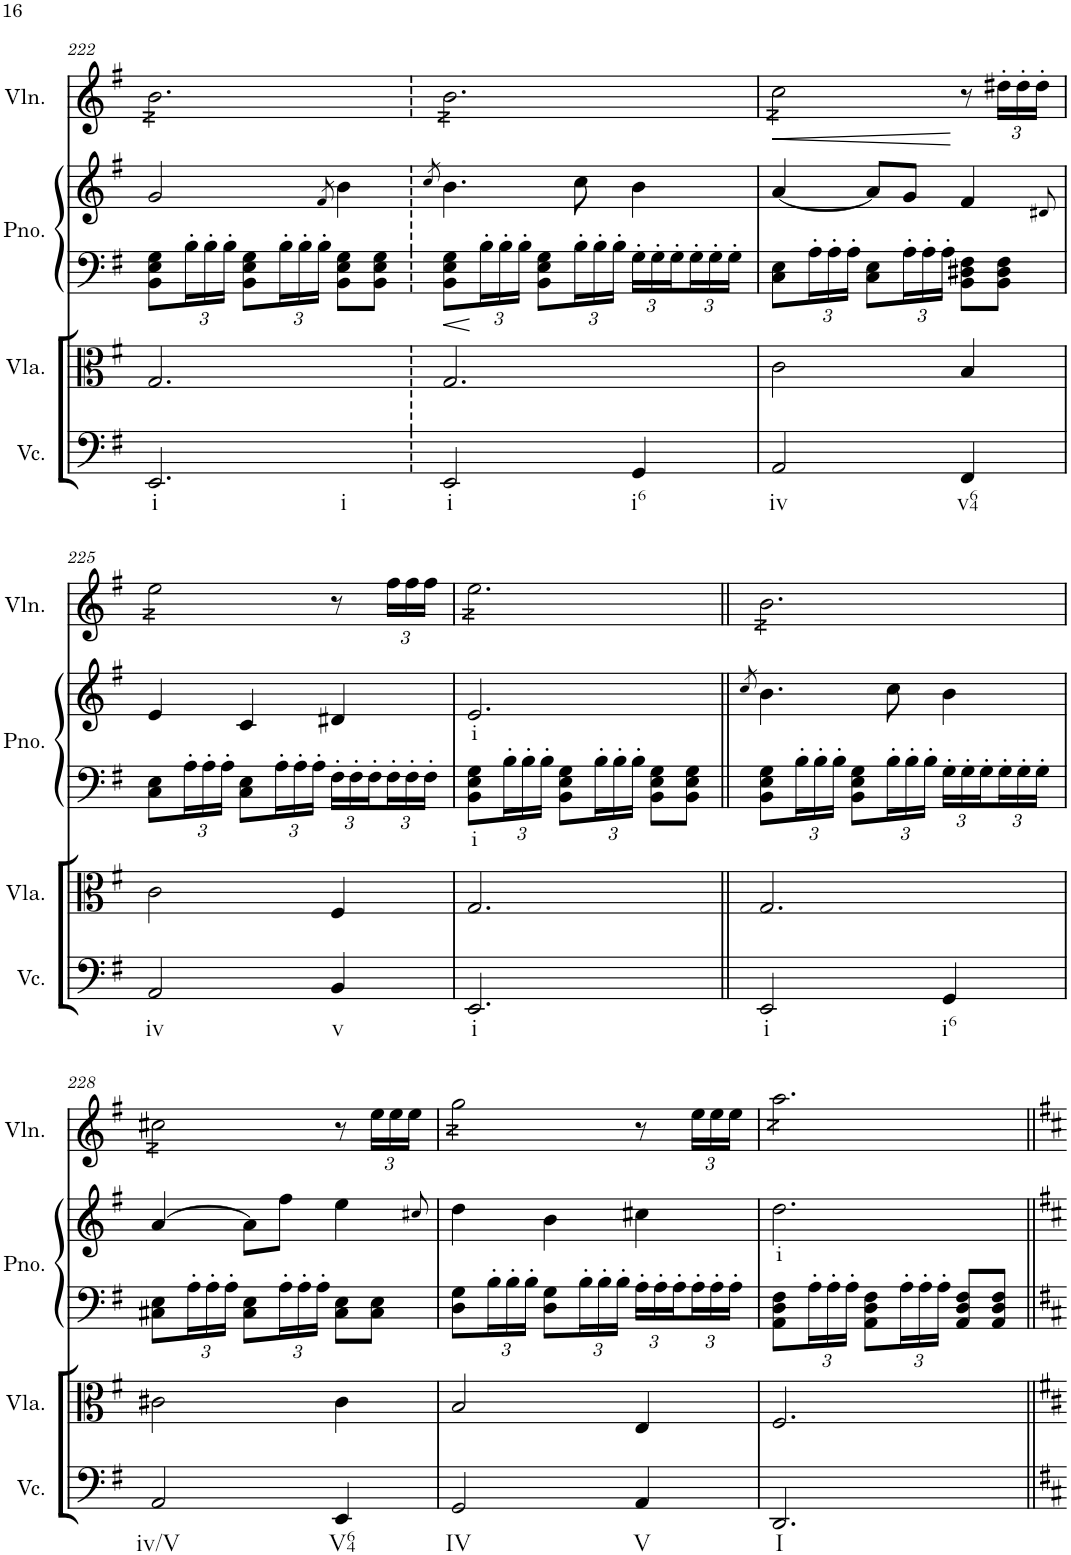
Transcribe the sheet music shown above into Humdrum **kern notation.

**kern	**kern	**harte	**kern	**kern	**harte	**kern	**dynam
*part4	*part3	*part3	*part2	*part2	*part2	*part1	*part1
*staff5	*staff4	*	*staff3	*staff2	*	*staff1	*staff1
*I"Violoncello	*I"Viola	*	*I"Grand Piano	*	*	*I"Violin	*
*I'Vc.	*I'Vla.	*	*I'Pno.	*	*	*I'Vln.	*
!!LO:PB:g=z
*clefF4	*clefC3	*	*clefF4	*clefG2	*	*clefG2	*
*k[f#]	*k[f#]	*	*k[f#]	*k[f#]	*	*k[f#]	*
*M3/4	*M3/4	*	*M3/4	*M3/4	*	*M3/4	*
=222	=222	=222	=222	=222	=222	=222	=222
!LO:TX:b:t=i	!	!	!	!	!	!	!
!LO:TX:b:t=i	!	!	!	!	!	!	!
2.EE/	2.G/	.	8BB\ 8E\ 8G\L	2g/	.	2.b@4@\	.
*	*	*	*Xbrackettup	*	*	*	*
.	.	.	24B'\L	.	.	.	.
.	.	.	24B'\	.	.	.	.
.	.	.	24B'\JJ	.	.	.	.
.	.	.	8BB\ 8E\ 8G\L	.	.	.	.
.	.	.	24B'\L	.	.	.	.
.	.	.	24B'\	.	.	.	.
.	.	.	24B'\JJ	.	.	.	.
.	.	.	.	8qf#/	.	.	.
.	.	.	8BB\ 8E\ 8G\L	4b\	.	.	.
.	.	.	8BB\ 8E\ 8G\J	.	.	.	.
=223	=223	=223	=223	=223	=223	=223	=223
.	.	.	.	8qcc/	.	.	.
!LO:TX:b:t=i	!	!	!	!	!	!	!
2EE/	2.G/	.	8BB\ 8E\ 8G\L	4.b\	.	2.b@4@\	.
.	.	.	24B'\L	.	.	.	.
.	.	.	24B'\	.	.	.	.
.	.	.	24B'\JJ	.	.	.	.
.	.	.	8BB\ 8E\ 8G\L	.	.	.	.
.	.	.	24B'\L	8cc\	.	.	.
.	.	.	24B'\	.	.	.	.
.	.	.	24B'\JJ	.	.	.	.
!LO:TX:b:t=i6	!	!	!	!	!	!	!
4GG/	.	.	24G'\LL	4b\	.	.	.
.	.	.	24G'\	.	.	.	.
.	.	.	24G'\	.	.	.	.
.	.	.	24G'\	.	.	.	.
.	.	.	24G'\	.	.	.	.
.	.	.	24G'\JJ	.	.	.	.
=224	=224	=224	=224	=224	=224	=224	=224
!LO:TX:b:t=iv	!	!	!	!	!	!	!
!	!	!	!	!	!	!	!LO:HP:b
2AA/	2c\	.	8C\ 8E\L	[4a/	.	2cc@4@\	<
.	.	.	24A'\L	.	.	.	.
.	.	.	24A'\	.	.	.	.
.	.	.	24A'\JJ	.	.	.	.
.	.	.	8C\ 8E\L	8a/L]	.	.	.
.	.	.	24A'\L	8g/J	.	.	.
.	.	.	24A'\	.	.	.	.
.	.	.	24A'\JJ	.	.	.	.
!LO:TX:b:t=v64	!	!	!	!	!	!	!
4FF#/	4B/	.	8BB\ 8D#X\ 8F#\L	4f#/	.	8r	[
*	*	*	*	*	*	*Xbrackettup	*
.	.	.	8BB\ 8D#\ 8F#\J	.	.	24dd#X'\LL	.
.	.	.	.	.	.	24dd#'\	.
.	.	.	.	.	.	24dd#'\JJ	.
.	.	.	.	8qd#X/	.	.	.
!!LO:LB:g=z
=225	=225	=225	=225	=225	=225	=225	=225
!LO:TX:b:t=iv	!	!	!	!	!	!	!
2AA/	2c\	.	8C\ 8E\L	4e/	.	2ee@4@\	.
.	.	.	24A'\L	.	.	.	.
.	.	.	24A'\	.	.	.	.
.	.	.	24A'\JJ	.	.	.	.
.	.	.	8C\ 8E\L	4c/	.	.	.
.	.	.	24A'\L	.	.	.	.
.	.	.	24A'\	.	.	.	.
.	.	.	24A'\JJ	.	.	.	.
!LO:TX:b:t=v	!	!	!	!	!	!	!
4BB/	4F#/	.	24F#'\LL	4d#X/	.	8r	.
.	.	.	24F#'\	.	.	.	.
.	.	.	24F#'\	.	.	.	.
.	.	.	24F#'\	.	.	24ff#\LL	.
.	.	.	24F#'\	.	.	24ff#\	.
.	.	.	24F#'\JJ	.	.	24ff#\JJ	.
=226	=226	=226	=226	=226	=226	=226	=226
!LO:TX:b:t=i	!	!LO:H:kt=i	!	!	!LO:H:kt=i	!	!
2.EE/	2.G/	N	8BB\ 8E\ 8G\L	2.e/	N	2.ee@4@\	.
.	.	.	24B'\L	.	.	.	.
.	.	.	24B'\	.	.	.	.
.	.	.	24B'\JJ	.	.	.	.
.	.	.	8BB\ 8E\ 8G\L	.	.	.	.
.	.	.	24B'\L	.	.	.	.
.	.	.	24B'\	.	.	.	.
.	.	.	24B'\JJ	.	.	.	.
.	.	.	8BB\ 8E\ 8G\L	.	.	.	.
.	.	.	8BB\ 8E\ 8G\J	.	.	.	.
=227||	=227||	=227||	=227||	=227||	=227||	=227||	=227||
.	.	.	.	8qcc/	.	.	.
!LO:TX:b:t=i	!	!	!	!	!	!	!
2EE/	2.G/	.	8BB\ 8E\ 8G\L	4.b\	.	2.b@4@\	.
.	.	.	24B'\L	.	.	.	.
.	.	.	24B'\	.	.	.	.
.	.	.	24B'\JJ	.	.	.	.
.	.	.	8BB\ 8E\ 8G\L	.	.	.	.
.	.	.	24B'\L	8cc\	.	.	.
.	.	.	24B'\	.	.	.	.
.	.	.	24B'\JJ	.	.	.	.
!LO:TX:b:t=i6	!	!	!	!	!	!	!
4GG/	.	.	24G'\LL	4b\	.	.	.
.	.	.	24G'\	.	.	.	.
.	.	.	24G'\	.	.	.	.
.	.	.	24G'\	.	.	.	.
.	.	.	24G'\	.	.	.	.
.	.	.	24G'\JJ	.	.	.	.
!!LO:LB:g=z
=228	=228	=228	=228	=228	=228	=228	=228
!LO:TX:b:t=iv/V	!	!	!	!	!	!	!
2AA/	2c#X\	.	8C#X\ 8E\L	[4a/	.	2cc#X@4@\	.
.	.	.	24A'\L	.	.	.	.
.	.	.	24A'\	.	.	.	.
.	.	.	24A'\JJ	.	.	.	.
.	.	.	8C#\ 8E\L	8a\L]	.	.	.
.	.	.	24A'\L	8ff#\J	.	.	.
.	.	.	24A'\	.	.	.	.
.	.	.	24A'\JJ	.	.	.	.
!LO:TX:b:t=V64	!	!	!	!	!	!	!
4EE/	4c#\	.	8C#\ 8E\L	4ee\	.	8r	.
.	.	.	8C#\ 8E\J	.	.	24ee\LL	.
.	.	.	.	.	.	24ee\	.
.	.	.	.	.	.	24ee\JJ	.
.	.	.	.	8qcc#X/	.	.	.
=229	=229	=229	=229	=229	=229	=229	=229
!LO:TX:b:t=IV	!	!	!	!	!	!	!
2GG/	2B/	.	8D\ 8G\L	4dd\	.	2gg@4@\	.
.	.	.	24B'\L	.	.	.	.
.	.	.	24B'\	.	.	.	.
.	.	.	24B'\JJ	.	.	.	.
.	.	.	8D\ 8G\L	4b\	.	.	.
.	.	.	24B'\L	.	.	.	.
.	.	.	24B'\	.	.	.	.
.	.	.	24B'\JJ	.	.	.	.
!LO:TX:b:t=V	!	!	!	!	!	!	!
4AA/	4E/	.	24A'\LL	4cc#X\	.	8r	.
.	.	.	24A'\	.	.	.	.
.	.	.	24A'\	.	.	.	.
.	.	.	24A'\	.	.	24ee\LL	.
.	.	.	24A'\	.	.	24ee\	.
.	.	.	24A'\JJ	.	.	24ee\JJ	.
=230	=230	=230	=230	=230	=230	=230	=230
!LO:TX:b:t=I	!	!	!	!	!LO:H:kt=i	!	!
2.DD/	2.F#/	.	8AA\ 8D\ 8F#\L	2.dd\	N	2.aa@4@\	.
.	.	.	24A'\L	.	.	.	.
.	.	.	24A'\	.	.	.	.
.	.	.	24A'\JJ	.	.	.	.
.	.	.	8AA\ 8D\ 8F#\L	.	.	.	.
.	.	.	24A'\L	.	.	.	.
.	.	.	24A'\	.	.	.	.
.	.	.	24A'\JJ	.	.	.	.
.	.	.	8AA/ 8D/ 8F#/L	.	.	.	.
.	.	.	8AA/ 8D/ 8F#/J	.	.	.	.
=||	=||	=||	=||	=||	=||	=||	=||
*-	*-	*-	*-	*-	*-	*-	*-
